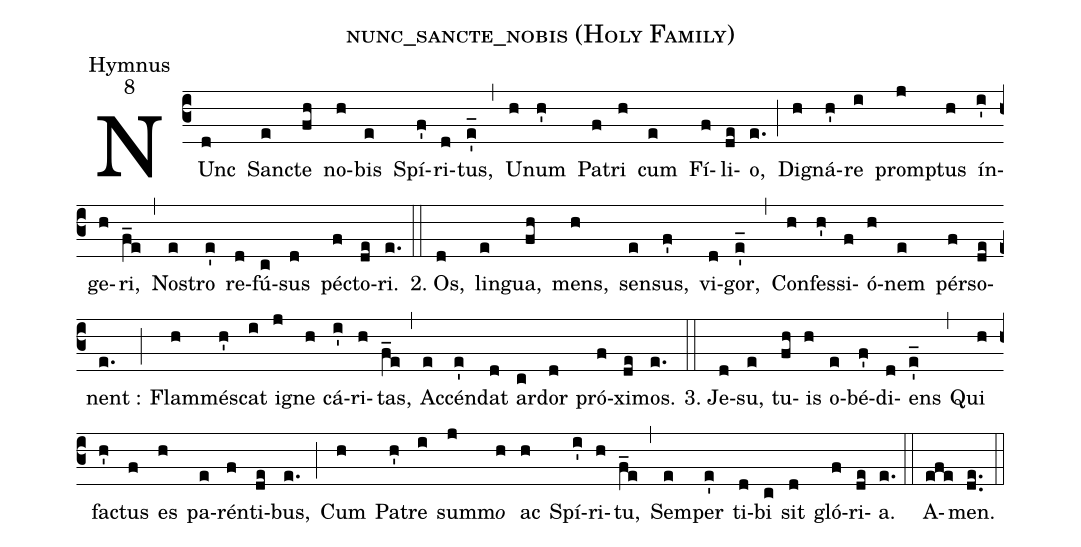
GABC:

name:nunc_sancte_nobis (Holy Family);
office-part:Hymnus;
mode:8;
%%
(c3)NUnc(d) San(e)cte(fh) no(h)bis(e) Spí(f')ri(d)tus,(e'_) (,)
U(h)num(h') Pa(f)tri(h) cum(e) Fí(f)li(de)o,(e.) (;)
Di(h)gná(h')re(i) prom(j)ptus(h) ín(i')ge(h)ri,(f_e) (,)
No(e)stro(e') re(d)fú(c)sus(d) pé(f)cto(de)ri.(e.) (::)

2.~Os,(d) lin(e)gua,(fh) mens,(h) sen(e)sus,(f') vi(d)gor,(e'_) (,)
Con(h)fes(h')si(f)ó(h)nem(e) pér(f)so(de)nent~:(e.) (;)
Flam(h)mé(h')scat(i) i(j)gne(h) cá(i')ri(h)tas,(f_e) (,)
Ac(e)cén(e')dat(d) ar(c)dor(d) pró(f)xi(de)mos.(e.) (::)

3.~Je(d)su,(e) tu(fh)is(h) o(e)bé(f')di(d)ens(e'_) (,)
Qui(h) fa(h')ctus(f) es(h) pa(e)rén(f)ti(de)bus,(e.) (;)
Cum(h) Pa(h')tre(i) sum(j)m<i>o</i>(h) ac(h) Spí(i')ri(h)tu,(f_e) (,)
Sem(e)per(e') ti(d)bi(c) sit(d) gló(f)ri(de)a.(e.) (::)

A(efe)men.(de..) (::)
